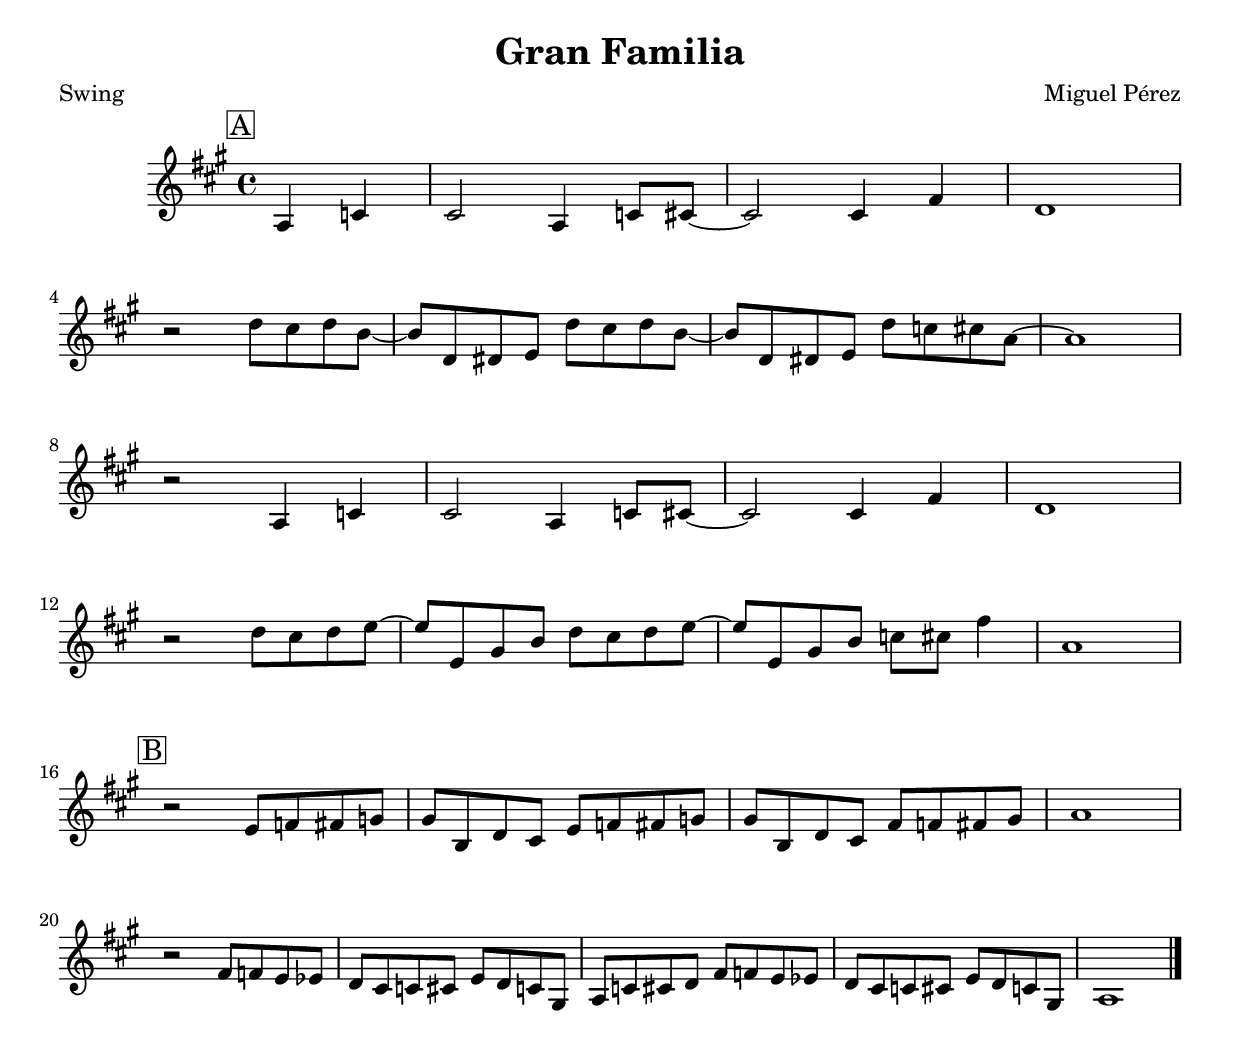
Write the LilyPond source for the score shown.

\include "headers.ly"

\header {
  title = "Gran Familia"
  composer = "Miguel Pérez"
  poet = "Swing"
}

cifrado =  \chords {
  \set chordChanges = ##t
  \set noChordSymbol = ""

}

melo = \relative c' {
  \key a \major
  
  \mark \parteA
  \partial 2 a4 c | cis2 a4 c8 cis~ | cis2 cis4 fis | d1 |
  \break
  r2 d'8 cis d b~ | b d, dis e d' cis d b~ | b d, dis e d' c cis a~ | a1
  \break
  r2 a,4 c | cis2 a4 c8 cis~ | cis2 cis4 fis | d1 |
  \break
  r2 d'8 cis d e~ | e e, gis b d cis d e~ | e e, gis b c cis fis4 | a,1
  \break
  
  \mark \parteB
  r2 e8 f fis g | gis b, d cis e8 f fis g | gis b, d cis fis f fis gis | a1
  \break

  r2 fis8 f e ees | d cis c cis e d c gis | 
  a c cis d fis8 f e ees | d cis c cis e d c gis | a1
  
  \fin
}

<<
  \cifrado
  \melo
>>